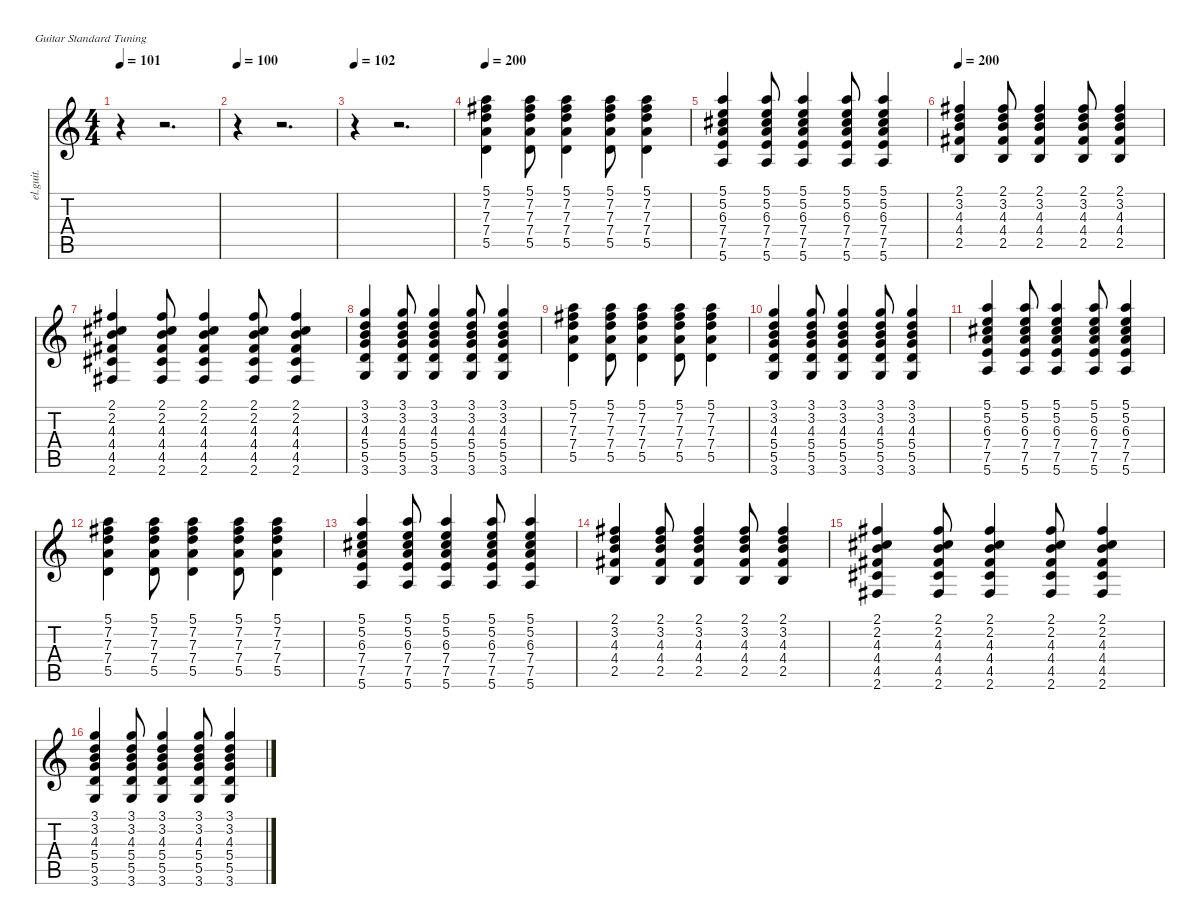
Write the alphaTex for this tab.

\defaultSystemsLayout 4
\hideDynamics
\bracketExtendMode nobrackets
\track ("The clean guitar" "el.guit.") {instrument electricguitarclean}
\staff {score tabs}
\tuning (E4 B3 G3 D3 A2 E2)
\ts (4 4)
\tempo 101
\clef g2
\ks c
r.4{dy f} r.2{d} |
\tempo 100
r.4 r.2{d} |
\tempo 102
r.4 r.2{d} |
\tempo 200
(5.1 7.2{acc #} 7.3 7.4 5.5).4{instrument electricguitarclean} (5.1 7.2{acc #} 7.3 7.4 5.5).8 (5.1 7.2{acc #} 7.3 7.4 5.5).4 (5.1 7.2{acc #} 7.3 7.4 5.5).8 (5.1 7.2{acc #} 7.3 7.4 5.5).4 |
(5.1 5.2 6.3{acc #} 7.4 7.5 5.6).4 (5.1 5.2 6.3{acc #} 7.4 7.5 5.6).8 (5.1 5.2 6.3{acc #} 7.4 7.5 5.6).4 (5.1 5.2 6.3{acc #} 7.4 7.5 5.6).8 (5.1 5.2 6.3{acc #} 7.4 7.5 5.6).4 |
\tempo 200
(2.1{acc #} 3.2 4.3 4.4{acc #} 2.5).4 (2.1{acc #} 3.2 4.3 4.4{acc #} 2.5).8 (2.1{acc #} 3.2 4.3 4.4{acc #} 2.5).4 (2.1{acc #} 3.2 4.3 4.4{acc #} 2.5).8 (2.1{acc #} 3.2 4.3 4.4{acc #} 2.5).4 |
(2.1{acc #} 2.2{acc #} 4.3 4.4{acc #} 4.5{acc #} 2.6{acc #}).4 (2.1{acc #} 2.2{acc #} 4.3 4.4{acc #} 4.5{acc #} 2.6{acc #}).8 (2.1{acc #} 2.2{acc #} 4.3 4.4{acc #} 4.5{acc #} 2.6{acc #}).4 (2.1{acc #} 2.2{acc #} 4.3 4.4{acc #} 4.5{acc #} 2.6{acc #}).8 (2.1{acc #} 2.2{acc #} 4.3 4.4{acc #} 4.5{acc #} 2.6{acc #}).4 |
(3.1 3.2 4.3 5.4 5.5 3.6).4 (3.1 3.2 4.3 5.4 5.5 3.6).8 (3.1 3.2 4.3 5.4 5.5 3.6).4 (3.1 3.2 4.3 5.4 5.5 3.6).8 (3.1 3.2 4.3 5.4 5.5 3.6).4 |
(5.1 7.2{acc #} 7.3 7.4 5.5).4 (5.1 7.2{acc #} 7.3 7.4 5.5).8 (5.1 7.2{acc #} 7.3 7.4 5.5).4 (5.1 7.2{acc #} 7.3 7.4 5.5).8 (5.1 7.2{acc #} 7.3 7.4 5.5).4 |
(3.1 3.2 4.3 5.4 5.5 3.6).4 (3.1 3.2 4.3 5.4 5.5 3.6).8 (3.1 3.2 4.3 5.4 5.5 3.6).4 (3.1 3.2 4.3 5.4 5.5 3.6).8 (3.1 3.2 4.3 5.4 5.5 3.6).4 |
(5.1 5.2 6.3{acc #} 7.4 7.5 5.6).4 (5.1 5.2 6.3{acc #} 7.4 7.5 5.6).8 (5.1 5.2 6.3{acc #} 7.4 7.5 5.6).4 (5.1 5.2 6.3{acc #} 7.4 7.5 5.6).8 (5.1 5.2 6.3{acc #} 7.4 7.5 5.6).4 |
(5.1 7.2{acc #} 7.3 7.4 5.5).4 (5.1 7.2{acc #} 7.3 7.4 5.5).8 (5.1 7.2{acc #} 7.3 7.4 5.5).4 (5.1 7.2{acc #} 7.3 7.4 5.5).8 (5.1 7.2{acc #} 7.3 7.4 5.5).4 |
(5.1 5.2 6.3{acc #} 7.4 7.5 5.6).4 (5.1 5.2 6.3{acc #} 7.4 7.5 5.6).8 (5.1 5.2 6.3{acc #} 7.4 7.5 5.6).4 (5.1 5.2 6.3{acc #} 7.4 7.5 5.6).8 (5.1 5.2 6.3{acc #} 7.4 7.5 5.6).4 |
(2.1{acc #} 3.2 4.3 4.4{acc #} 2.5).4 (2.1{acc #} 3.2 4.3 4.4{acc #} 2.5).8 (2.1{acc #} 3.2 4.3 4.4{acc #} 2.5).4 (2.1{acc #} 3.2 4.3 4.4{acc #} 2.5).8 (2.1{acc #} 3.2 4.3 4.4{acc #} 2.5).4 |
(2.1{acc #} 2.2{acc #} 4.3 4.4{acc #} 4.5{acc #} 2.6{acc #}).4 (2.1{acc #} 2.2{acc #} 4.3 4.4{acc #} 4.5{acc #} 2.6{acc #}).8 (2.1{acc #} 2.2{acc #} 4.3 4.4{acc #} 4.5{acc #} 2.6{acc #}).4 (2.1{acc #} 2.2{acc #} 4.3 4.4{acc #} 4.5{acc #} 2.6{acc #}).8 (2.1{acc #} 2.2{acc #} 4.3 4.4{acc #} 4.5{acc #} 2.6{acc #}).4 |
(3.1 3.2 4.3 5.4 5.5 3.6).4 (3.1 3.2 4.3 5.4 5.5 3.6).8 (3.1 3.2 4.3 5.4 5.5 3.6).4 (3.1 3.2 4.3 5.4 5.5 3.6).8 (3.1 3.2 4.3 5.4 5.5 3.6).4
